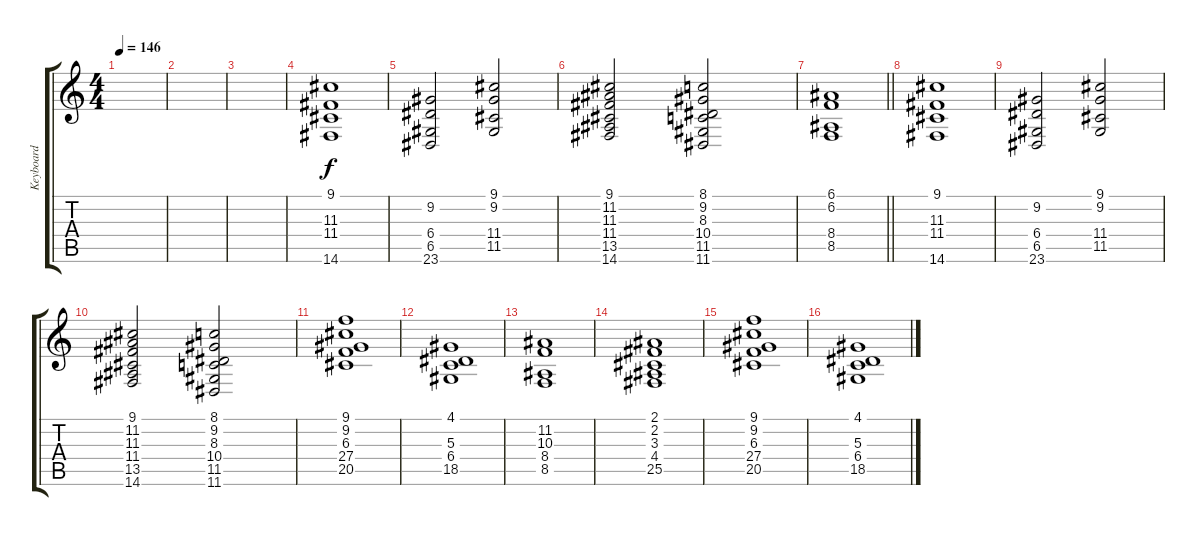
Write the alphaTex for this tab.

\track ("Keyboard " "Keyboard ") {instrument pad2warm}
\staff {score tabs}
\tuning (E4 B3 G3 D3 A2 E2) {hide}
\ts (4 4)
\tempo 146
\clef g2
\ks c
|
|
|
(9.1 11.3 11.4 14.6).1 |
(9.2 6.4 6.5 23.6).2 (9.1 9.2 11.4 11.5).2 |
(9.1 11.2 11.3 11.4 13.5 14.6).2 (8.1 9.2 8.3 10.4 11.5 11.6).2 |
\barLineRight lightlight
(6.1 6.2 8.4 8.5).1 |
(9.1 11.3 11.4 14.6).1 |
(9.2 6.4 6.5 23.6).2 (9.1 9.2 11.4 11.5).2 |
(9.1 11.2 11.3 11.4 13.5 14.6).2 (8.1 9.2 8.3 10.4 11.5 11.6).2 |
(9.1 9.2 6.3 27.4 20.5).1 |
(4.1 5.3 6.4 18.5).1 |
(11.2 10.3 8.4 8.5).1 |
(2.1 2.2 3.3 4.4 25.5).1 |
(9.1 9.2 6.3 27.4 20.5).1 |
(4.1 5.3 6.4 18.5).1
